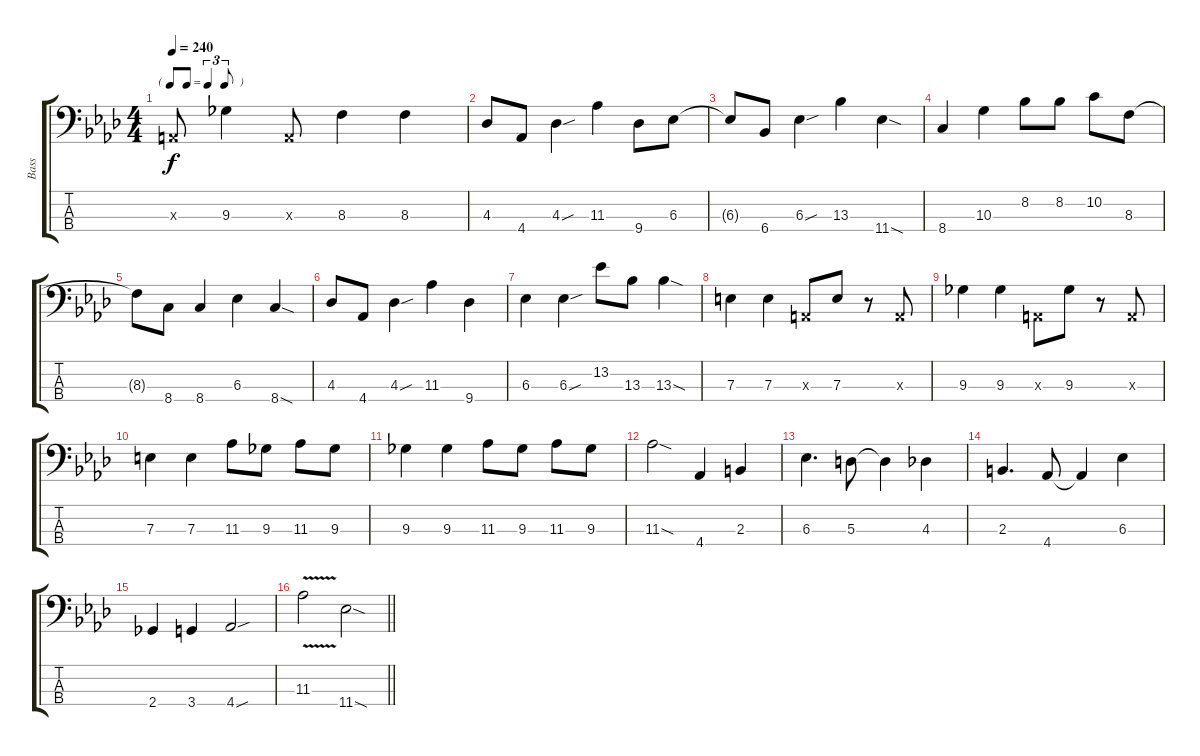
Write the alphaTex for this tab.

\track ("Bass" "Bass") {instrument electricbassfinger}
\staff {score tabs}
\tuning (G2 D2 A1 E1) {hide}
\ts (4 4)
\tf triplet8th
\tempo 240
\clef f4
\ks ab
0.3{x}.8{dy f} 9.3.4 0.3{x}.8 8.3.4 8.3.4 |
4.3.8 4.4.8 4.3{sou}.4 11.3.4 9.4.8 6.3.8 |
6.3{t}.8 6.4.8 6.3{sou}.4 13.3.4 11.4{sod}.4 |
8.4.4 10.3.4 8.2.8 8.2.8 10.2.8 8.3.8 |
8.3{t}.8 8.4.8 8.4.4 6.3.4 8.4{sod}.4 |
4.3.8 4.4.8 4.3{sou}.4 11.3.4 9.4.4 |
6.3.4 6.3{sou}.4 13.2.8 13.3.8 13.3{sod}.4 |
7.3.4 7.3.4 0.3{x}.8 7.3.8 r.8 0.3{x}.8 |
9.3.4 9.3.4 0.3{x}.8 9.3.8 r.8 0.3{x}.8 |
7.3.4 7.3.4 11.3.8 9.3.8 11.3.8 9.3.8 |
9.3.4 9.3.4 11.3.8 9.3.8 11.3.8 9.3.8 |
11.3{sod}.2 4.4.4 2.3.4 |
6.3.4{d} 5.3.8 5.3{t}.4 4.3.4 |
2.3.4{d} 4.4.8 4.4{t}.4 6.3.4 |
2.4.4 3.4.4 4.4{sou}.2 |
\barLineRight lightlight
11.3{v}.2 11.4{sod}.2
